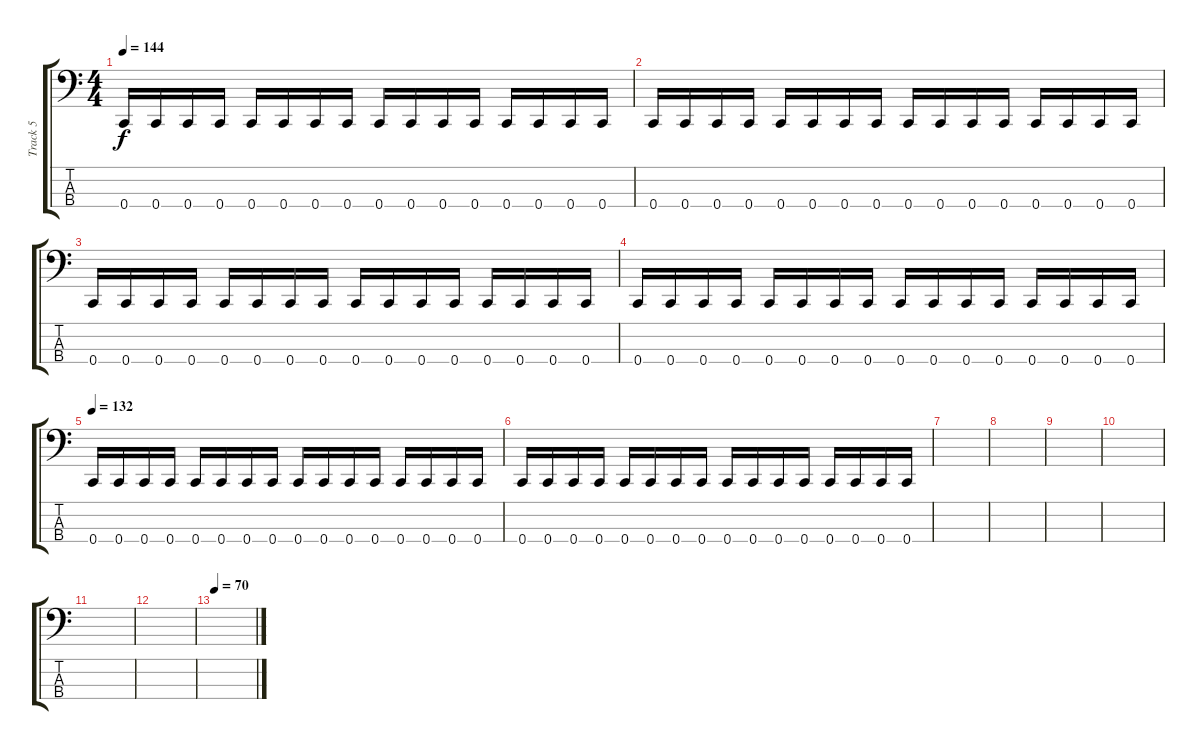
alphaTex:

\track ("Track 5" "Track 5") {instrument electricbasspick}
\staff {score tabs}
\tuning (F2 C2 G1 C1) {hide}
\ts (4 4)
\tempo 144
\clef f4
\ks c
0.4.16{dy f} 0.4.16 0.4.16 0.4.16 0.4.16 0.4.16 0.4.16 0.4.16 0.4.16 0.4.16 0.4.16 0.4.16 0.4.16 0.4.16 0.4.16 0.4.16 |
0.4.16 0.4.16 0.4.16 0.4.16 0.4.16 0.4.16 0.4.16 0.4.16 0.4.16 0.4.16 0.4.16 0.4.16 0.4.16 0.4.16 0.4.16 0.4.16 |
0.4.16 0.4.16 0.4.16 0.4.16 0.4.16 0.4.16 0.4.16 0.4.16 0.4.16 0.4.16 0.4.16 0.4.16 0.4.16 0.4.16 0.4.16 0.4.16 |
0.4.16 0.4.16 0.4.16 0.4.16 0.4.16 0.4.16 0.4.16 0.4.16 0.4.16 0.4.16 0.4.16 0.4.16 0.4.16 0.4.16 0.4.16 0.4.16 |
\tempo 132
0.4.16{volume 0} 0.4.16 0.4.16 0.4.16 0.4.16 0.4.16 0.4.16 0.4.16 0.4.16 0.4.16 0.4.16 0.4.16 0.4.16 0.4.16 0.4.16 0.4.16 |
0.4.16 0.4.16 0.4.16 0.4.16 0.4.16 0.4.16 0.4.16 0.4.16 0.4.16 0.4.16 0.4.16 0.4.16 0.4.16 0.4.16 0.4.16 0.4.16 |
|
|
|
|
|
|
\tempo 70
